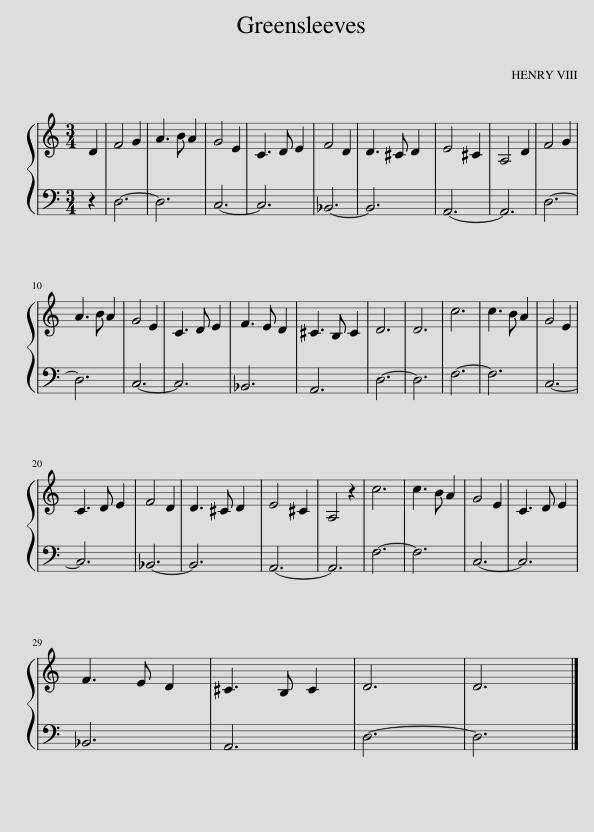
X:1
%%score { 1 | 2 }
L:1/8
M:3/4
I:linebreak $
K:C
V:1 treble
V:2 bass
V:1
 D2 | F4 G2 | A3 B A2 | G4 E2 | C3 D E2 | %5
 F4 D2 | D3 ^C D2 | E4 ^C2 | A,4 D2 | F4 G2 |$ %10
 A3 B A2 | G4 E2 | C3 D E2 | F3 E D2 | ^C3 B, C2 | %15
 D6 | D6 | c6 | c3 B A2 | G4 E2 |$ %20
 C3 D E2 | F4 D2 | D3 ^C D2 | E4 ^C2 | A,4 z2 | %25
 c6 | c3 B A2 | G4 E2 | C3 D E2 |$ F3 E D2 | %30
 ^C3 B, C2 | D6 | D6 |] %33
V:2
 z2 | D,6- | D,6 | C,6- | C,6 | %5
 _B,,6- | B,,6 | A,,6- | A,,6 | D,6- |$ %10
 D,6 | C,6- | C,6 | _B,,6 | A,,6 | %15
 D,6- | D,6 | F,6- | F,6 | C,6- |$ %20
 C,6 | _B,,6- | B,,6 | A,,6- | A,,6 | %25
 F,6- | F,6 | C,6- | C,6 |$ _B,,6 | %30
 A,,6 | D,6- | D,6 |] %33
